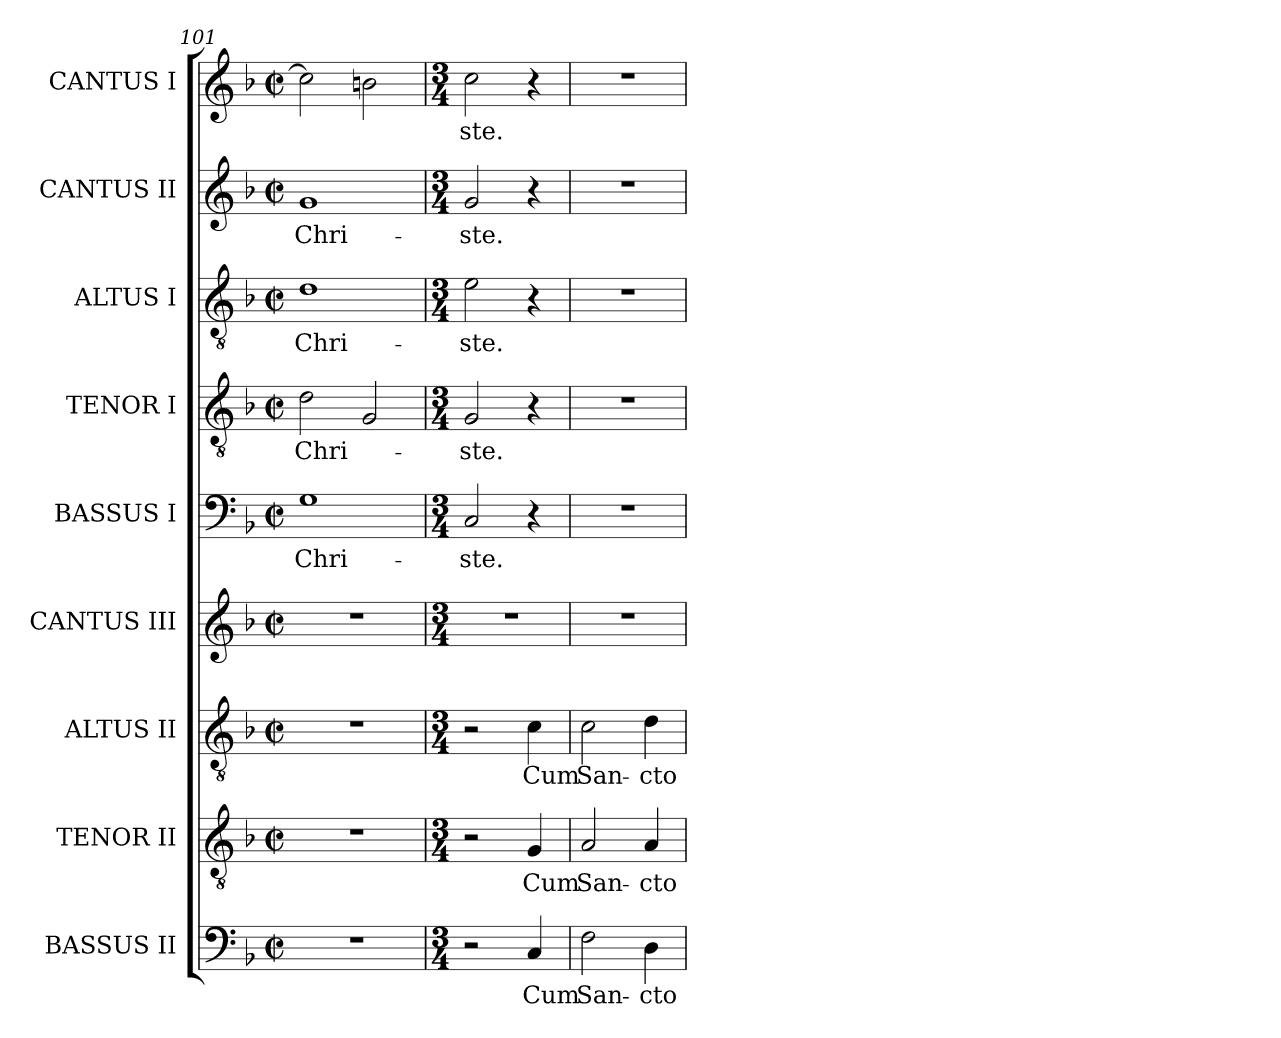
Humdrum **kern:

**kern	**text	**kern	**text	**kern	**text	**kern	**kern	**text	**kern	**text	**kern	**text	**kern	**text	**kern	**text
*part9	*part9	*part8	*part8	*part7	*part7	*part6	*part5	*part5	*part4	*part4	*part3	*part3	*part2	*part2	*part1	*part1
*staff9	*staff9	*staff8	*staff8	*staff7	*staff7	*staff6	*staff5	*staff5	*staff4	*staff4	*staff3	*staff3	*staff2	*staff2	*staff1	*staff1
*I"BASSUS II	*	*I"TENOR II	*	*I"ALTUS II	*	*I"CANTUS III	*I"BASSUS I	*	*I"TENOR I	*	*I"ALTUS I	*	*I"CANTUS II	*	*I"CANTUS I	*
*I'B. II	*	*I'T. II	*	*I'A. II	*	*I'C. III	*I'B. I	*	*I'T. I	*	*I'A. I	*	*I'C. II	*	*I'C. I	*
*clefF4	*	*clefGv2	*	*clefGv2	*	*clefG2	*clefF4	*	*clefGv2	*	*clefGv2	*	*clefG2	*	*clefG2	*
*	*	*ITrd7c12	*	*ITrd7c12	*	*	*	*	*ITrd7c12	*	*ITrd7c12	*	*	*	*	*
*k[b-]	*	*k[b-]	*	*k[b-]	*	*k[b-]	*k[b-]	*	*k[b-]	*	*k[b-]	*	*k[b-]	*	*k[b-]	*
*F:	*	*F:	*	*F:	*	*F:	*F:	*	*F:	*	*F:	*	*F:	*	*F:	*
*M2/2	*	*M2/2	*	*M2/2	*	*M2/2	*M2/2	*	*M2/2	*	*M2/2	*	*M2/2	*	*M2/2	*
*met(c|)	*	*met(c|)	*	*met(c|)	*	*met(c|)	*met(c|)	*	*met(c|)	*	*met(c|)	*	*met(c|)	*	*met(c|)	*
=101	=101	=101	=101	=101	=101	=101	=101	=101	=101	=101	=101	=101	=101	=101	=101	=101
!	!	!	!	!	!	!	!	!LO:LY:b:color=#000000	!	!	!	!	!	!	!	!
!	!	!	!	!	!	!	!	!	!	!LO:LY:b:color=#000000	!	!	!	!	!	!
!	!	!	!	!	!	!	!	!	!	!	!	!LO:LY:b:color=#000000	!	!	!	!
!	!	!	!	!	!	!	!	!	!	!	!	!	!	!LO:LY:b:color=#000000	!	!
1r	.	1r	.	1r	.	1r	1Gi	Chri-	2Di\	Chri-	1Di	Chri-	1gi	Chri-	2cci\]	.
.	.	.	.	.	.	.	.	.	2GGi/	.	.	.	.	.	2bni\	.
=102	=102	=102	=102	=102	=102	=102	=102	=102	=102	=102	=102	=102	=102	=102	=102	=102
*M3/4	*	*M3/4	*	*M3/4	*	*M3/4	*M3/4	*	*M3/4	*	*M3/4	*	*M3/4	*	*M3/4	*
!	!	!	!	!	!	!LO:N:vis=1	!	!	!	!	!	!	!	!	!	!
!	!	!	!	!	!	!	!	!LO:LY:b:color=#000000	!	!	!	!	!	!	!	!
!	!	!	!	!	!	!	!	!	!	!LO:LY:b:color=#000000	!	!	!	!	!	!
!	!	!	!	!	!	!	!	!	!	!	!	!LO:LY:b:color=#000000	!	!	!	!
!	!	!	!	!	!	!	!	!	!	!	!	!	!	!LO:LY:b:color=#000000	!	!
!	!	!	!	!	!	!	!	!	!	!	!	!	!	!	!	!LO:LY:b:color=#000000
2r	.	2r	.	2r	.	2.r	2Ci/	-ste.	2GGi/	-ste.	2Ei\	-ste.	2gi/	-ste.	2cci\	-ste.
!	!LO:LY:b:color=#000000	!	!	!	!	!	!	!	!	!	!	!	!	!	!	!
!	!	!	!LO:LY:b:color=#000000	!	!	!	!	!	!	!	!	!	!	!	!	!
!	!	!	!	!	!LO:LY:b:color=#000000	!	!	!	!	!	!	!	!	!	!	!
4Ci/	Cum	4GGi/	Cum	4Ci\	Cum	.	4r	.	4r	.	4r	.	4r	.	4r	.
=103	=103	=103	=103	=103	=103	=103	=103	=103	=103	=103	=103	=103	=103	=103	=103	=103
!	!LO:LY:b:color=#000000	!	!	!	!	!	!	!	!	!	!	!	!	!	!	!
!	!	!	!LO:LY:b:color=#000000	!	!	!	!	!	!	!	!	!	!	!	!	!
!	!	!	!	!	!LO:LY:b:color=#000000	!LO:N:vis=1	!LO:N:vis=1	!	!LO:N:vis=1	!	!LO:N:vis=1	!	!LO:N:vis=1	!	!LO:N:vis=1	!
2Fi\	San-	2AAi/	San-	2Ci\	San-	2.r	2.r	.	2.r	.	2.r	.	2.r	.	2.r	.
!	!LO:LY:b:color=#000000	!	!	!	!	!	!	!	!	!	!	!	!	!	!	!
!	!	!	!LO:LY:b:color=#000000	!	!	!	!	!	!	!	!	!	!	!	!	!
!	!	!	!	!	!LO:LY:b:color=#000000	!	!	!	!	!	!	!	!	!	!	!
4Di\	-cto	4AAi/	-cto	4Di\	-cto	.	.	.	.	.	.	.	.	.	.	.
=	=	=	=	=	=	=	=	=	=	=	=	=	=	=	=	=
*-	*-	*-	*-	*-	*-	*-	*-	*-	*-	*-	*-	*-	*-	*-	*-	*-
